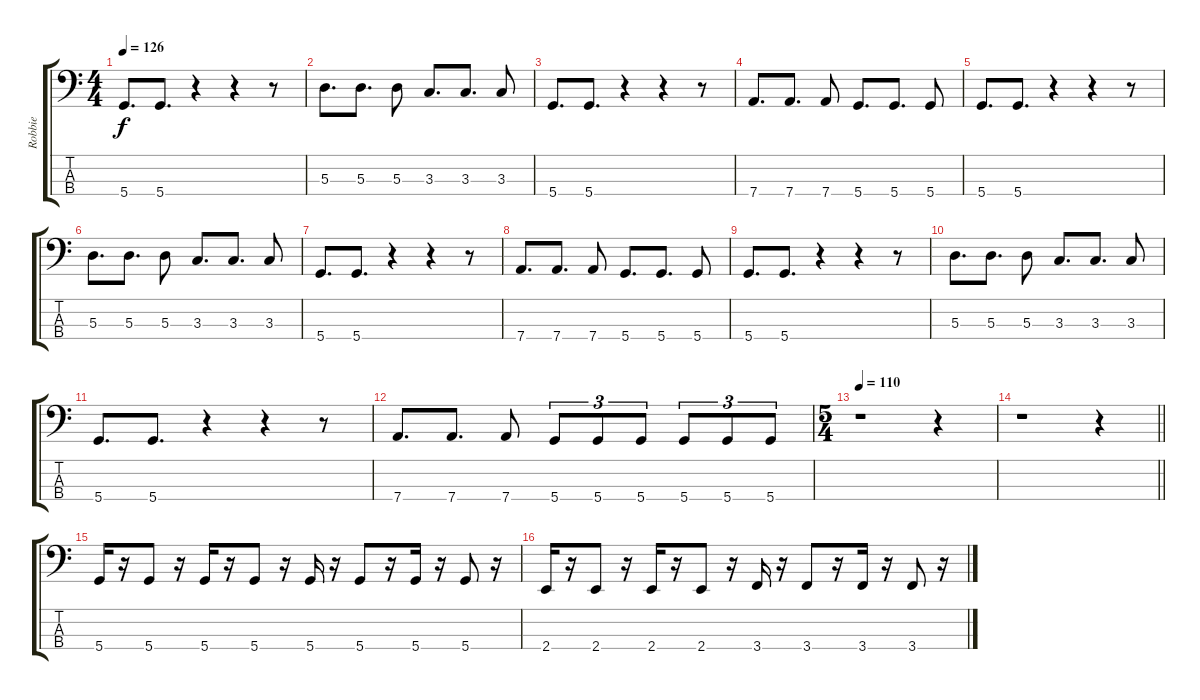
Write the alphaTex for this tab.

\track ("Robbie" "Robbie") {instrument electricbassfinger}
\staff {score tabs}
\tuning (G2 D2 A1 D1) {hide}
\ts (4 4)
\tempo 126
\clef f4
\ks c
5.4.8{d dy f} 5.4.8{d} r.4 r.4 r.8 |
5.3.8{d} 5.3.8{d} 5.3.8 3.3.8{d} 3.3.8{d} 3.3.8 |
5.4.8{d} 5.4.8{d} r.4 r.4 r.8 |
7.4.8{d} 7.4.8{d} 7.4.8 5.4.8{d} 5.4.8{d} 5.4.8 |
5.4.8{d} 5.4.8{d} r.4 r.4 r.8 |
5.3.8{d} 5.3.8{d} 5.3.8 3.3.8{d} 3.3.8{d} 3.3.8 |
5.4.8{d} 5.4.8{d} r.4 r.4 r.8 |
7.4.8{d} 7.4.8{d} 7.4.8 5.4.8{d} 5.4.8{d} 5.4.8 |
5.4.8{d} 5.4.8{d} r.4 r.4 r.8 |
5.3.8{d} 5.3.8{d} 5.3.8 3.3.8{d} 3.3.8{d} 3.3.8 |
5.4.8{d} 5.4.8{d} r.4 r.4 r.8 |
7.4.8{d} 7.4.8{d} 7.4.8 5.4.8{tu (3 2)} 5.4.8{tu (3 2)} 5.4.8{tu (3 2)} 5.4.8{tu (3 2)} 5.4.8{tu (3 2)} 5.4.8{tu (3 2)} |
\ts (5 4)
\tempo 110
r.1 r.4 |
\barLineRight lightlight
r.1 r.4 |
\section ("" "")
5.4.16 r.16 5.4.8 r.16 5.4.16 r.16 5.4.8 r.16 5.4.16 r.16 5.4.8 r.16 5.4.16 r.16 5.4.8 r.16 |
2.4.16 r.16 2.4.8 r.16 2.4.16 r.16 2.4.8 r.16 3.4.16 r.16 3.4.8 r.16 3.4.16 r.16 3.4.8 r.16
